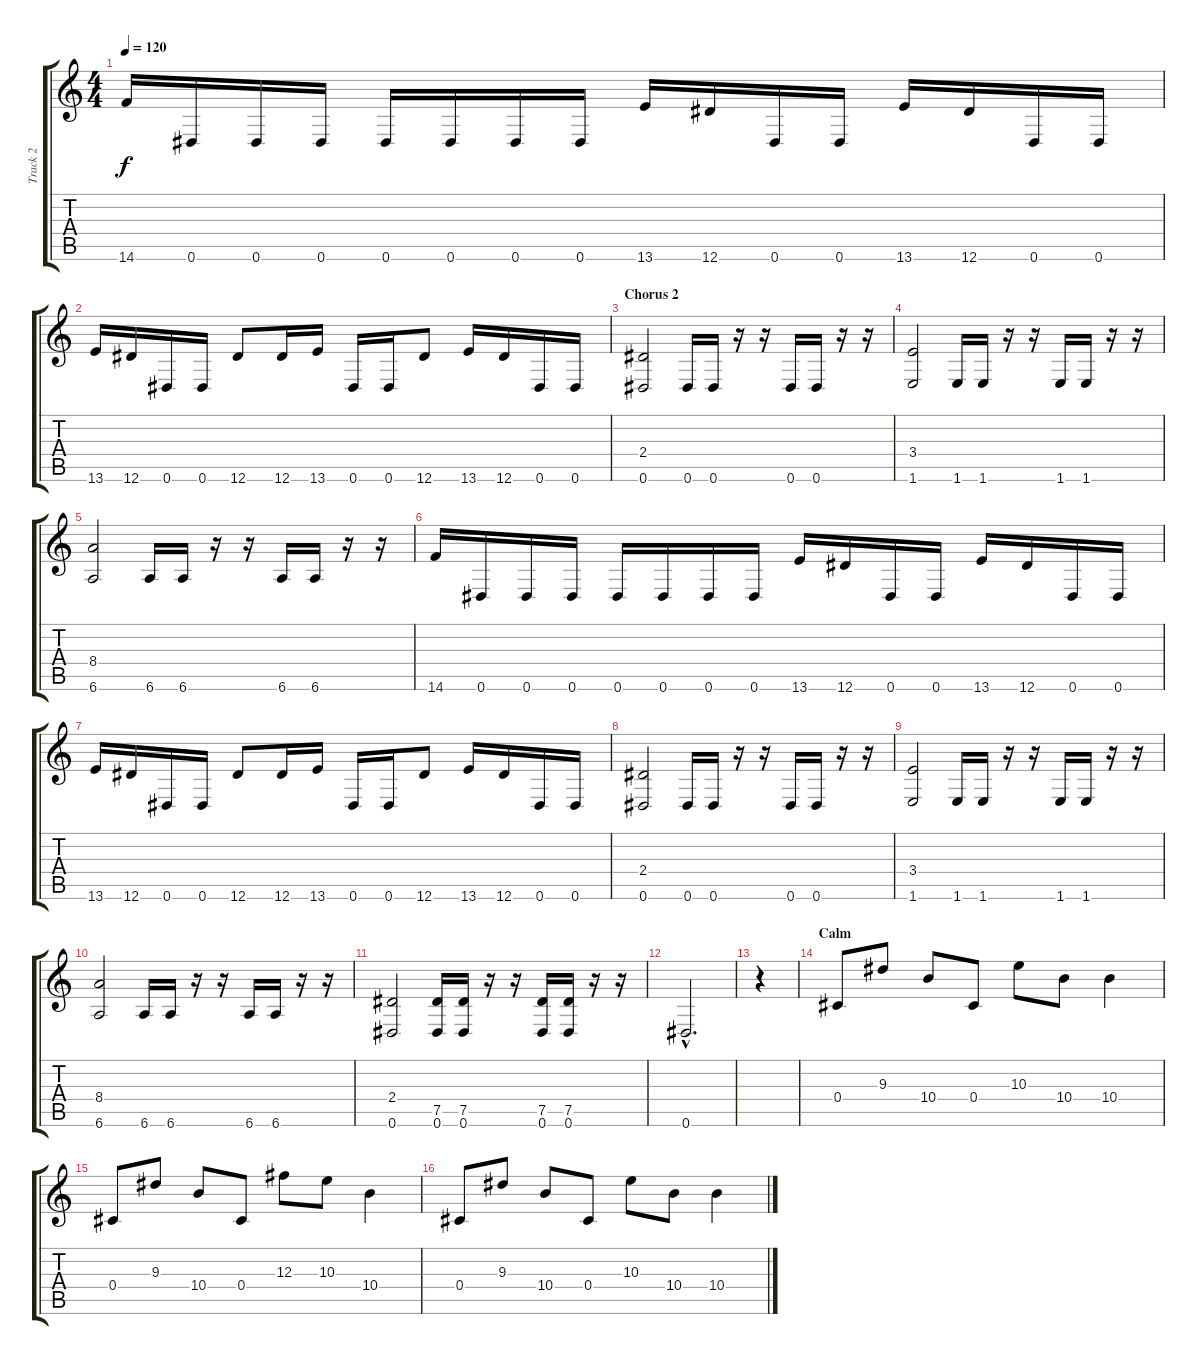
\track ("Track 2" "Track 2") {instrument overdrivenguitar}
\staff {score tabs}
\tuning (Eb4 Bb3 Gb3 Db3 Ab2 Eb2) {hide}
\ts (4 4)
\tempo 120
\clef g2
\ks c
14.6.16{dy f} 0.6.16 0.6.16 0.6.16 0.6.16 0.6.16 0.6.16 0.6.16 13.6.16 12.6.16 0.6.16 0.6.16 13.6.16 12.6.16 0.6.16 0.6.16 |
13.6.16 12.6.16 0.6.16 0.6.16 12.6.8 12.6.16 13.6.16 0.6.16 0.6.16 12.6.8 13.6.16 12.6.16 0.6.16 0.6.16 |
\section ("" "Chorus 2")
(2.4 0.6).2 0.6.16 0.6.16 r.16 r.16 0.6.16 0.6.16 r.16 r.16 |
(3.4 1.6).2 1.6.16 1.6.16 r.16 r.16 1.6.16 1.6.16 r.16 r.16 |
(8.4 6.6).2 6.6.16 6.6.16 r.16 r.16 6.6.16 6.6.16 r.16 r.16 |
14.6.16 0.6.16 0.6.16 0.6.16 0.6.16 0.6.16 0.6.16 0.6.16 13.6.16 12.6.16 0.6.16 0.6.16 13.6.16 12.6.16 0.6.16 0.6.16 |
13.6.16 12.6.16 0.6.16 0.6.16 12.6.8 12.6.16 13.6.16 0.6.16 0.6.16 12.6.8 13.6.16 12.6.16 0.6.16 0.6.16 |
(2.4 0.6).2 0.6.16 0.6.16 r.16 r.16 0.6.16 0.6.16 r.16 r.16 |
(3.4 1.6).2 1.6.16 1.6.16 r.16 r.16 1.6.16 1.6.16 r.16 r.16 |
(8.4 6.6).2 6.6.16 6.6.16 r.16 r.16 6.6.16 6.6.16 r.16 r.16 |
(2.4 0.6).2 (7.5 0.6).16 (7.5 0.6).16 r.16 r.16 (7.5 0.6).16 (7.5 0.6).16 r.16 r.16 |
0.6{hac}.2{d} |
r.4 |
\section ("" "Calm")
0.4.8 9.3.8 10.4.8 0.4.8 10.3.8 10.4.8 10.4.4 |
0.4.8 9.3.8 10.4.8 0.4.8 12.3.8 10.3.8 10.4.4 |
0.4.8 9.3.8 10.4.8 0.4.8 10.3.8 10.4.8 10.4.4
